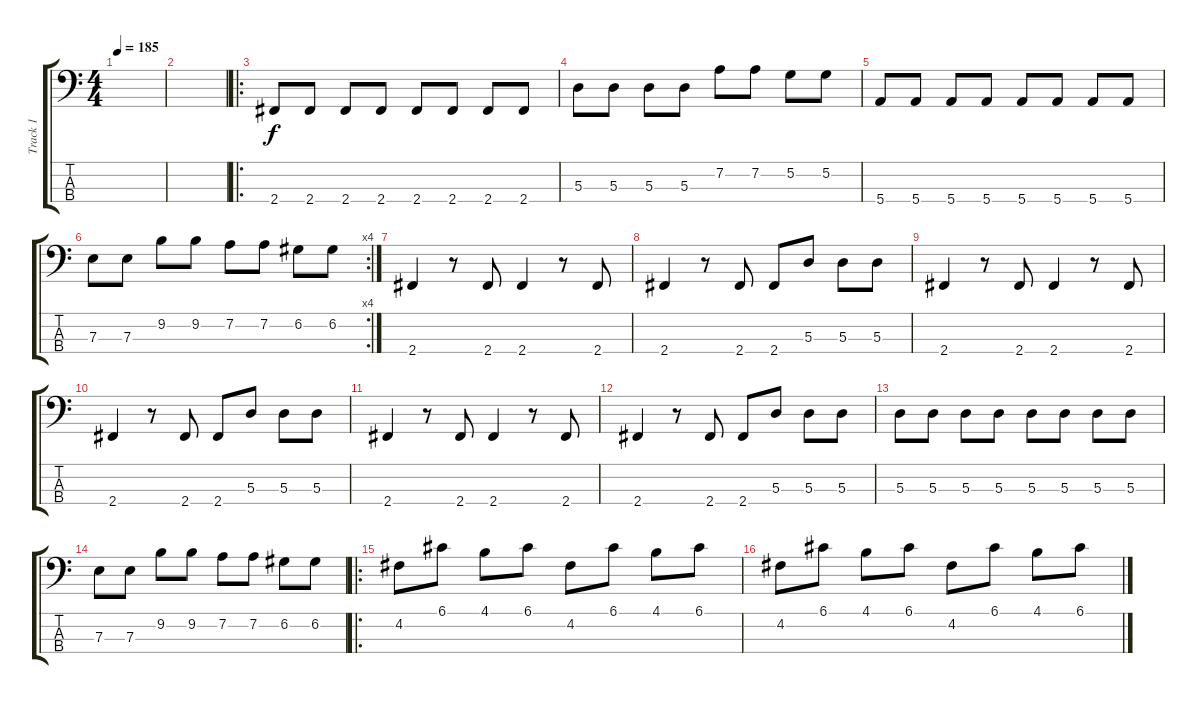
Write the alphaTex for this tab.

\track ("Track 1" "Track 1") {instrument electricbassfinger}
\staff {score tabs}
\tuning (G2 D2 A1 E1) {hide}
\ts (4 4)
\tempo 185
\clef f4
\ks c
|
|
\ro
2.4.8 2.4.8 2.4.8 2.4.8 2.4.8 2.4.8 2.4.8 2.4.8 |
5.3.8 5.3.8 5.3.8 5.3.8 7.2.8 7.2.8 5.2.8 5.2.8 |
5.4.8 5.4.8 5.4.8 5.4.8 5.4.8 5.4.8 5.4.8 5.4.8 |
\rc 4
7.3.8 7.3.8 9.2.8 9.2.8 7.2.8 7.2.8 6.2.8 6.2.8 |
2.4.4 r.8 2.4.8 2.4.4 r.8 2.4.8 |
2.4.4 r.8 2.4.8 2.4.8 5.3.8 5.3.8 5.3.8 |
2.4.4 r.8 2.4.8 2.4.4 r.8 2.4.8 |
2.4.4 r.8 2.4.8 2.4.8 5.3.8 5.3.8 5.3.8 |
2.4.4 r.8 2.4.8 2.4.4 r.8 2.4.8 |
2.4.4 r.8 2.4.8 2.4.8 5.3.8 5.3.8 5.3.8 |
5.3.8 5.3.8 5.3.8 5.3.8 5.3.8 5.3.8 5.3.8 5.3.8 |
7.3.8 7.3.8 9.2.8 9.2.8 7.2.8 7.2.8 6.2.8 6.2.8 |
\ro
4.2.8 6.1.8 4.1.8 6.1.8 4.2.8 6.1.8 4.1.8 6.1.8 |
4.2.8 6.1.8 4.1.8 6.1.8 4.2.8 6.1.8 4.1.8 6.1.8
